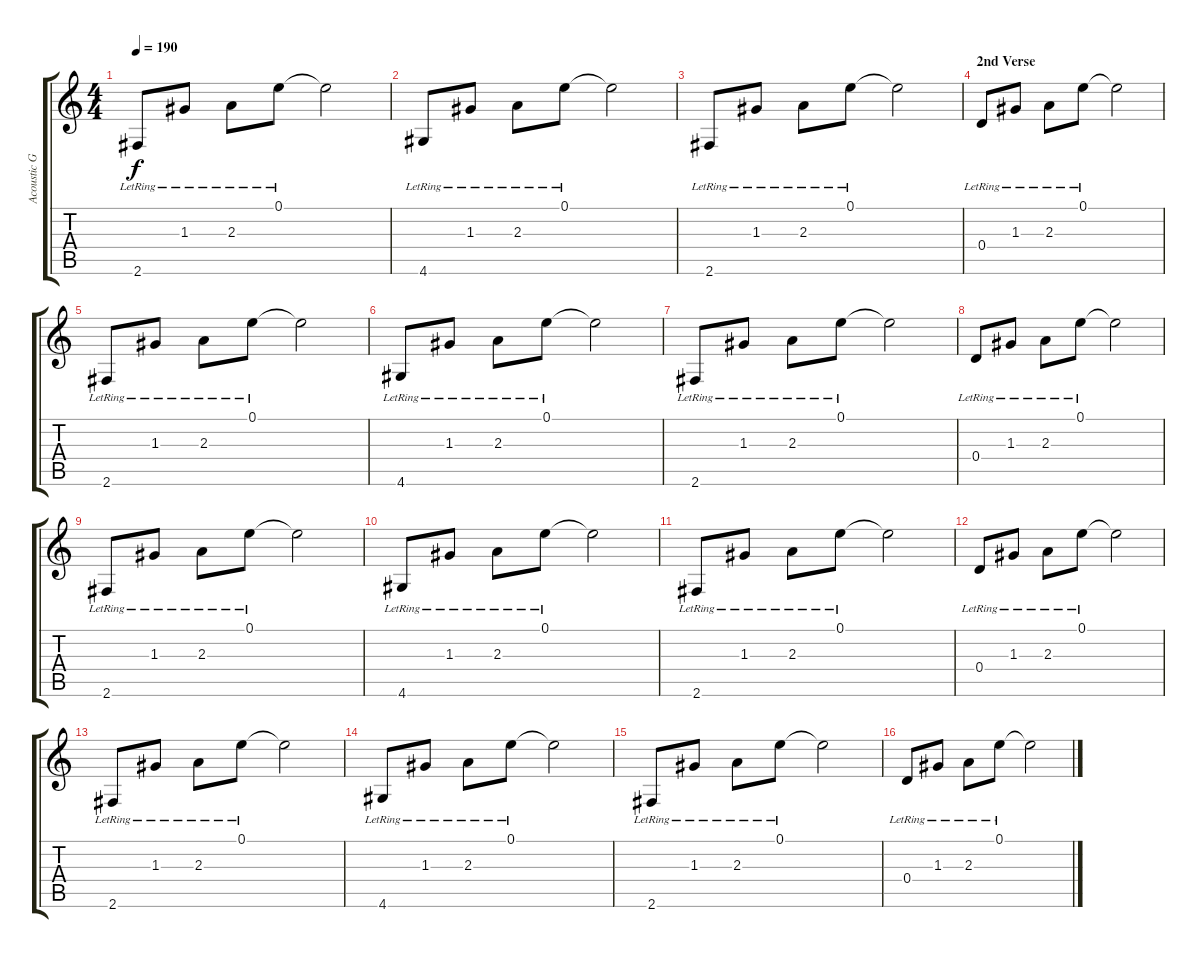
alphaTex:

\track ("Acoustic Guitar" "Acoustic G") {instrument acousticguitarsteel}
\staff {score tabs}
\tuning (E4 B3 G3 D3 A2 E2) {hide}
\ts (4 4)
\tempo 190
\clef g2
\ks c
2.6{lr}.8{dy f} 1.3{lr}.8 2.3{lr}.8 0.1{lr}.8 0.1{t}.2 |
4.6{lr}.8 1.3{lr}.8 2.3{lr}.8 0.1{lr}.8 0.1{t}.2 |
2.6{lr}.8 1.3{lr}.8 2.3{lr}.8 0.1{lr}.8 0.1{t}.2 |
\section ("" "2nd Verse")
0.4{lr}.8 1.3{lr}.8 2.3{lr}.8 0.1{lr}.8 0.1{t}.2 |
2.6{lr}.8 1.3{lr}.8 2.3{lr}.8 0.1{lr}.8 0.1{t}.2 |
4.6{lr}.8 1.3{lr}.8 2.3{lr}.8 0.1{lr}.8 0.1{t}.2 |
2.6{lr}.8 1.3{lr}.8 2.3{lr}.8 0.1{lr}.8 0.1{t}.2 |
0.4{lr}.8 1.3{lr}.8 2.3{lr}.8 0.1{lr}.8 0.1{t}.2 |
2.6{lr}.8 1.3{lr}.8 2.3{lr}.8 0.1{lr}.8 0.1{t}.2 |
4.6{lr}.8 1.3{lr}.8 2.3{lr}.8 0.1{lr}.8 0.1{t}.2 |
2.6{lr}.8 1.3{lr}.8 2.3{lr}.8 0.1{lr}.8 0.1{t}.2 |
0.4{lr}.8 1.3{lr}.8 2.3{lr}.8 0.1{lr}.8 0.1{t}.2 |
2.6{lr}.8 1.3{lr}.8 2.3{lr}.8 0.1{lr}.8 0.1{t}.2 |
4.6{lr}.8 1.3{lr}.8 2.3{lr}.8 0.1{lr}.8 0.1{t}.2 |
2.6{lr}.8 1.3{lr}.8 2.3{lr}.8 0.1{lr}.8 0.1{t}.2 |
0.4{lr}.8 1.3{lr}.8 2.3{lr}.8 0.1{lr}.8 0.1{t}.2
